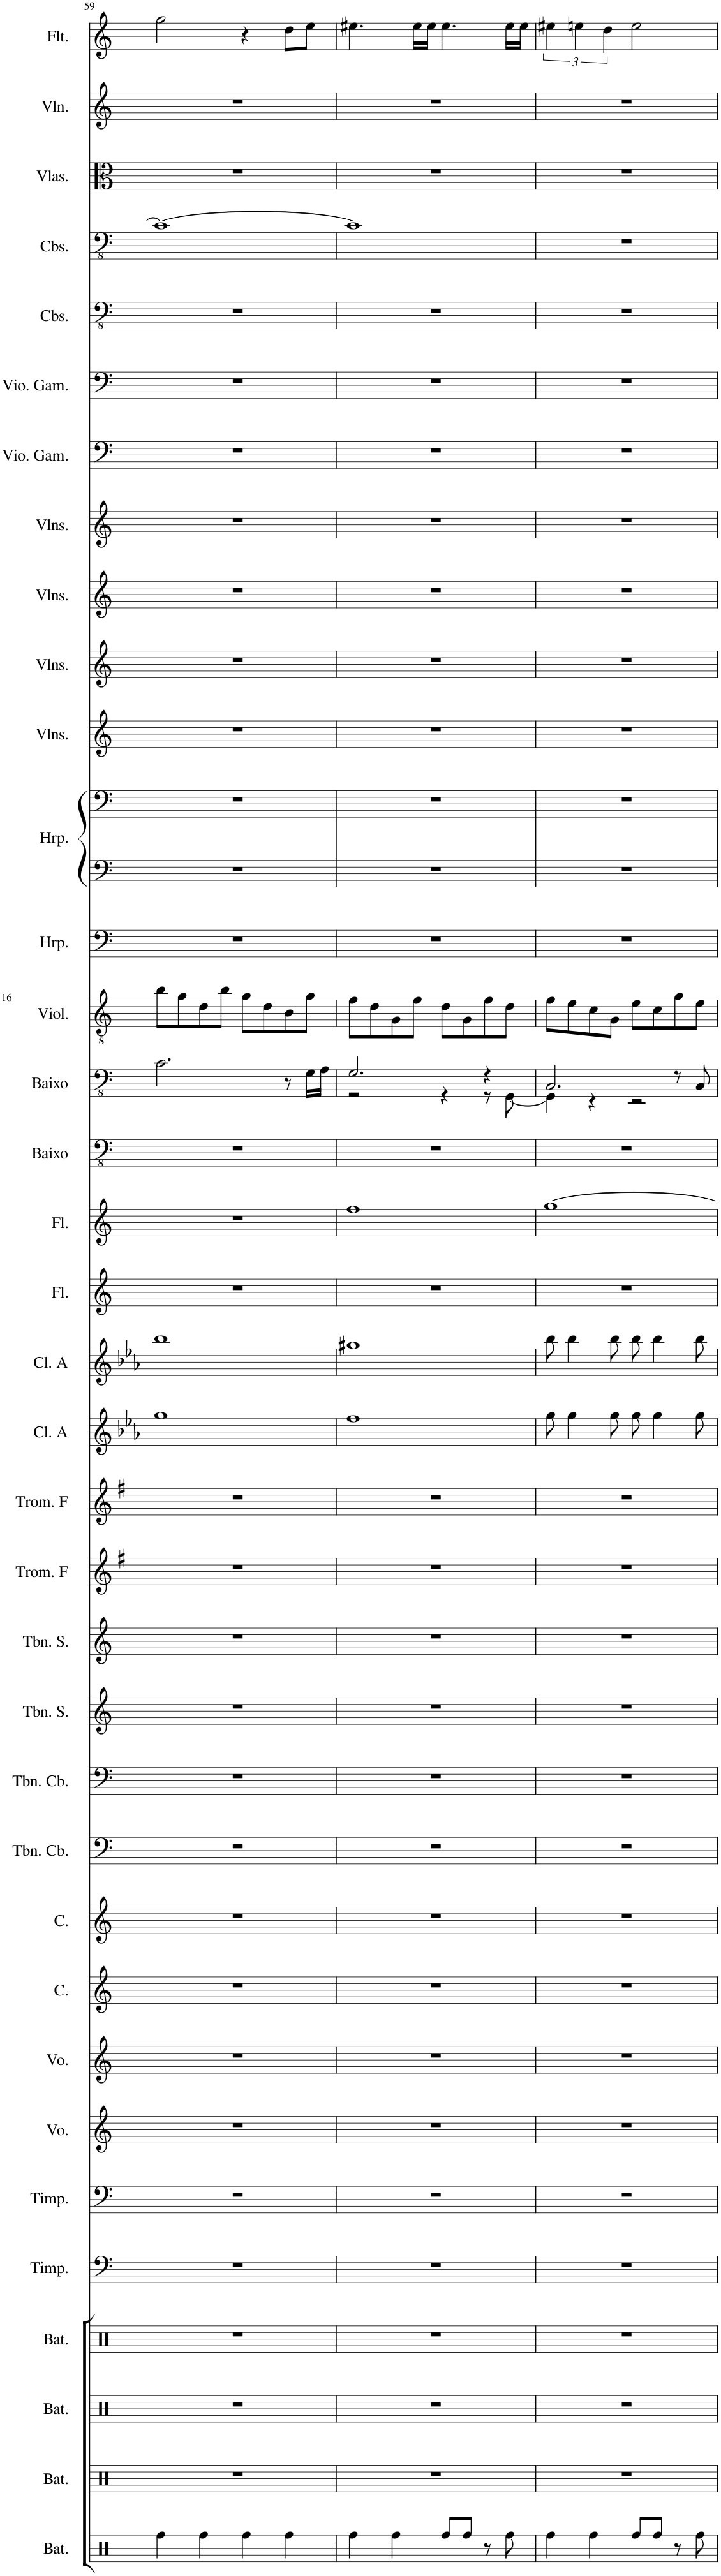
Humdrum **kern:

**kern	**kern	**kern	**kern	**kern	**kern	**kern	**kern	**kern	**kern	**kern	**kern	**kern	**kern	**kern	**kern	**kern	**kern	**kern	**kern	**kern	**kern	**kern	**kern	**kern	**kern	**kern	**kern	**kern	**kern	**kern	**kern	**kern	**kern	**kern	**kern	**kern
*part36	*part35	*part34	*part33	*part32	*part31	*part30	*part29	*part28	*part27	*part26	*part25	*part24	*part23	*part22	*part21	*part20	*part19	*part18	*part17	*part16	*part15	*part14	*part13	*part12	*part12	*part11	*part10	*part9	*part8	*part7	*part6	*part5	*part4	*part3	*part2	*part1
*staff37	*staff36	*staff35	*staff34	*staff33	*staff32	*staff31	*staff30	*staff29	*staff28	*staff27	*staff26	*staff25	*staff24	*staff23	*staff22	*staff21	*staff20	*staff19	*staff18	*staff17	*staff16	*staff15	*staff14	*staff13	*staff12	*staff11	*staff10	*staff9	*staff8	*staff7	*staff6	*staff5	*staff4	*staff3	*staff2	*staff1
*I"Bateria, percussion	*I"Bateria, Splash Cymbal	*I"Bateria, Crash Cymbal 2	*I"Bateria, Ride Cymbal 2	*I"Tímpano, timpany	*I"Tímpano, timpany	*I"Voz, BassChoir	*I"Voz, BassChoir	*I"Contralto, High Choir	*I"Contralto, High Choir	*I"Trombone Contrabaixo, bass trombones	*I"Trombone Contrabaixo, bass trombones	*I"Trombone Soprano, trombones	*I"Trombone Soprano, trombones	*I"Trompa em F, f. horns	*I"Trompa em F, f. horns	*I"Clarineta em A, clarinet	*I"Clarineta em A, clarinet	*I"Flauta, flute	*I"Flauta, flute	*I"Baixolão, fingered bass	*I"Baixolão, fingered bass	*I"Violão, guitar	*I"Harpa, bass harp	*I"Harpa, harp	*	*I"Violinos, bass slow strings	*I"Violinos, bass slow strings	*I"Violinos, slow strings	*I"Violinos, slow strings	*I"Viola da gamba, tremola strings	*I"Viola da gamba, tremola strings	*I"Contrabaixos, bass strings	*I"Contrabaixos, bass strings	*I"Violas, strings	*I"Violino	*I"Flautim
*I'Bat.	*I'Bat.	*I'Bat.	*I'Bat.	*I'Timp.	*I'Timp.	*I'Vo.	*I'Vo.	*I'C.	*I'C.	*I'Tbn. Cb.	*I'Tbn. Cb.	*I'Tbn. S.	*I'Tbn. S.	*I'Trom. F	*I'Trom. F	*I'Cl. A	*I'Cl. A	*I'Fl.	*I'Fl.	*I'Baixo	*I'Baixo	*I'Viol.	*I'Hrp.	*I'Hrp.	*	*I'Vlns.	*I'Vlns.	*I'Vlns.	*I'Vlns.	*I'Vio. Gam.	*I'Vio. Gam.	*I'Cbs.	*I'Cbs.	*I'Vlas.	*I'Vln.	*I'Flt.
!!LO:PB:g=z
*clefX	*clefX	*clefX	*clefX	*clefF4	*clefF4	*clefG2	*clefG2	*clefG2	*clefG2	*clefF4	*clefF4	*clefG2	*clefG2	*clefG2	*clefG2	*clefG2	*clefG2	*clefG2	*clefG2	*clefFv4	*clefFv4	*clefGv2	*clefF4	*clefG2	*clefF4	*clefG2	*clefG2	*clefG2	*clefG2	*clefF4	*clefF4	*clefFv4	*clefFv4	*clefC3	*clefG2	*clefG2
*	*	*	*	*	*	*	*	*	*	*	*	*	*	*Trd4c7	*Trd4c7	*Trd2c3	*Trd2c3	*	*	*	*	*	*	*	*	*	*	*	*	*	*	*	*	*	*	*Trd-7c-12
*k[]	*k[]	*k[]	*k[]	*k[]	*k[]	*k[]	*k[]	*k[]	*k[]	*k[]	*k[]	*k[]	*k[]	*k[f#]	*k[f#]	*k[b-e-a-]	*k[b-e-a-]	*k[]	*k[]	*k[]	*k[]	*k[]	*k[]	*k[]	*k[]	*k[]	*k[]	*k[]	*k[]	*k[]	*k[]	*k[]	*k[]	*k[]	*k[]	*k[]
*M4/4	*M4/4	*M4/4	*M4/4	*M4/4	*M4/4	*M4/4	*M4/4	*M4/4	*M4/4	*M4/4	*M4/4	*M4/4	*M4/4	*M4/4	*M4/4	*M4/4	*M4/4	*M4/4	*M4/4	*M4/4	*M4/4	*M4/4	*M4/4	*M4/4	*M4/4	*M4/4	*M4/4	*M4/4	*M4/4	*M4/4	*M4/4	*M4/4	*M4/4	*M4/4	*M4/4	*M4/4
=59	=59	=59	=59	=59	=59	=59	=59	=59	=59	=59	=59	=59	=59	=59	=59	=59	=59	=59	=59	=59	=59	=59	=59	=59	=59	=59	=59	=59	=59	=59	=59	=59	=59	=59	=59	=59
4Rff\	1r	1r	1r	1r	1r	1r	1r	1r	1r	1r	1r	1r	1r	1r	1r	1gg	1bb-	1r	1r	1r	2.C\	8b\L	1r	1r	1r	1r	1r	1r	1r	1r	1r	1r	1C_	1r	1r	2gg\
.	.	.	.	.	.	.	.	.	.	.	.	.	.	.	.	.	.	.	.	.	.	8g\	.	.	.	.	.	.	.	.	.	.	.	.	.	.
4Rff\	.	.	.	.	.	.	.	.	.	.	.	.	.	.	.	.	.	.	.	.	.	8d\	.	.	.	.	.	.	.	.	.	.	.	.	.	.
.	.	.	.	.	.	.	.	.	.	.	.	.	.	.	.	.	.	.	.	.	.	8b\J	.	.	.	.	.	.	.	.	.	.	.	.	.	.
4Rff\	.	.	.	.	.	.	.	.	.	.	.	.	.	.	.	.	.	.	.	.	.	8g\L	.	.	.	.	.	.	.	.	.	.	.	.	.	4r
.	.	.	.	.	.	.	.	.	.	.	.	.	.	.	.	.	.	.	.	.	.	8d\	.	.	.	.	.	.	.	.	.	.	.	.	.	.
4Rff\	.	.	.	.	.	.	.	.	.	.	.	.	.	.	.	.	.	.	.	.	8r	8B\	.	.	.	.	.	.	.	.	.	.	.	.	.	8dd\L
.	.	.	.	.	.	.	.	.	.	.	.	.	.	.	.	.	.	.	.	.	16GG\LL	8g\J	.	.	.	.	.	.	.	.	.	.	.	.	.	8ee\J
.	.	.	.	.	.	.	.	.	.	.	.	.	.	.	.	.	.	.	.	.	16AA\JJ	.	.	.	.	.	.	.	.	.	.	.	.	.	.	.
=60	=60	=60	=60	=60	=60	=60	=60	=60	=60	=60	=60	=60	=60	=60	=60	=60	=60	=60	=60	=60	=60	=60	=60	=60	=60	=60	=60	=60	=60	=60	=60	=60	=60	=60	=60	=60
*	*	*	*	*	*	*	*	*	*	*	*	*	*	*	*	*	*	*	*	*	*^	*	*	*	*	*	*	*	*	*	*	*	*	*	*	*
4Rff\	1r	1r	1r	1r	1r	1r	1r	1r	1r	1r	1r	1r	1r	1r	1r	1ff	1gg#X	1r	1ff	1r	2.GG/	2r	8f\L	1r	1r	1r	1r	1r	1r	1r	1r	1r	1r	1C]	1r	1r	4.ee#X\
.	.	.	.	.	.	.	.	.	.	.	.	.	.	.	.	.	.	.	.	.	.	.	8d\	.	.	.	.	.	.	.	.	.	.	.	.	.	.
4Rff\	.	.	.	.	.	.	.	.	.	.	.	.	.	.	.	.	.	.	.	.	.	.	8G\	.	.	.	.	.	.	.	.	.	.	.	.	.	.
.	.	.	.	.	.	.	.	.	.	.	.	.	.	.	.	.	.	.	.	.	.	.	8f\J	.	.	.	.	.	.	.	.	.	.	.	.	.	16ee#\LL
.	.	.	.	.	.	.	.	.	.	.	.	.	.	.	.	.	.	.	.	.	.	.	.	.	.	.	.	.	.	.	.	.	.	.	.	.	16ee#\JJ
8Rff/L	.	.	.	.	.	.	.	.	.	.	.	.	.	.	.	.	.	.	.	.	.	4r	8d\L	.	.	.	.	.	.	.	.	.	.	.	.	.	4.ee#\
8Rff/J	.	.	.	.	.	.	.	.	.	.	.	.	.	.	.	.	.	.	.	.	.	.	8G\	.	.	.	.	.	.	.	.	.	.	.	.	.	.
8r	.	.	.	.	.	.	.	.	.	.	.	.	.	.	.	.	.	.	.	.	4r	8r	8f\	.	.	.	.	.	.	.	.	.	.	.	.	.	.
8Rff\	.	.	.	.	.	.	.	.	.	.	.	.	.	.	.	.	.	.	.	.	.	[8GGG\	8d\J	.	.	.	.	.	.	.	.	.	.	.	.	.	16ee#\LL
.	.	.	.	.	.	.	.	.	.	.	.	.	.	.	.	.	.	.	.	.	.	.	.	.	.	.	.	.	.	.	.	.	.	.	.	.	16ee#\JJ
=61	=61	=61	=61	=61	=61	=61	=61	=61	=61	=61	=61	=61	=61	=61	=61	=61	=61	=61	=61	=61	=61	=61	=61	=61	=61	=61	=61	=61	=61	=61	=61	=61	=61	=61	=61	=61	=61
4Rff\	1r	1r	1r	1r	1r	1r	1r	1r	1r	1r	1r	1r	1r	1r	1r	8gg\	8bb-\	1r	[1gg	1r	2.CC/	4GGG\]	8f\L	1r	1r	1r	1r	1r	1r	1r	1r	1r	1r	1r	1r	1r	6ee#X\
.	.	.	.	.	.	.	.	.	.	.	.	.	.	.	.	4gg\	4bb-\	.	.	.	.	.	8e\	.	.	.	.	.	.	.	.	.	.	.	.	.	.
.	.	.	.	.	.	.	.	.	.	.	.	.	.	.	.	.	.	.	.	.	.	.	.	.	.	.	.	.	.	.	.	.	.	.	.	.	6een\
4Rff\	.	.	.	.	.	.	.	.	.	.	.	.	.	.	.	.	.	.	.	.	.	4r	8c\	.	.	.	.	.	.	.	.	.	.	.	.	.	.
.	.	.	.	.	.	.	.	.	.	.	.	.	.	.	.	.	.	.	.	.	.	.	.	.	.	.	.	.	.	.	.	.	.	.	.	.	6dd\
.	.	.	.	.	.	.	.	.	.	.	.	.	.	.	.	8gg\	8bb-\	.	.	.	.	.	8G\J	.	.	.	.	.	.	.	.	.	.	.	.	.	.
8Rff/L	.	.	.	.	.	.	.	.	.	.	.	.	.	.	.	8gg\	8bb-\	.	.	.	.	2r	8e\L	.	.	.	.	.	.	.	.	.	.	.	.	.	2ee\
8Rff/J	.	.	.	.	.	.	.	.	.	.	.	.	.	.	.	4gg\	4bb-\	.	.	.	.	.	8c\	.	.	.	.	.	.	.	.	.	.	.	.	.	.
8r	.	.	.	.	.	.	.	.	.	.	.	.	.	.	.	.	.	.	.	.	8r	.	8g\	.	.	.	.	.	.	.	.	.	.	.	.	.	.
8Rff\	.	.	.	.	.	.	.	.	.	.	.	.	.	.	.	8gg\	8bb-\	.	.	.	8CC/	.	8e\J	.	.	.	.	.	.	.	.	.	.	.	.	.	.
*	*	*	*	*	*	*	*	*	*	*	*	*	*	*	*	*	*	*	*	*	*v	*v	*	*	*	*	*	*	*	*	*	*	*	*	*	*	*
=	=	=	=	=	=	=	=	=	=	=	=	=	=	=	=	=	=	=	=	=	=	=	=	=	=	=	=	=	=	=	=	=	=	=	=	=
*-	*-	*-	*-	*-	*-	*-	*-	*-	*-	*-	*-	*-	*-	*-	*-	*-	*-	*-	*-	*-	*-	*-	*-	*-	*-	*-	*-	*-	*-	*-	*-	*-	*-	*-	*-	*-
